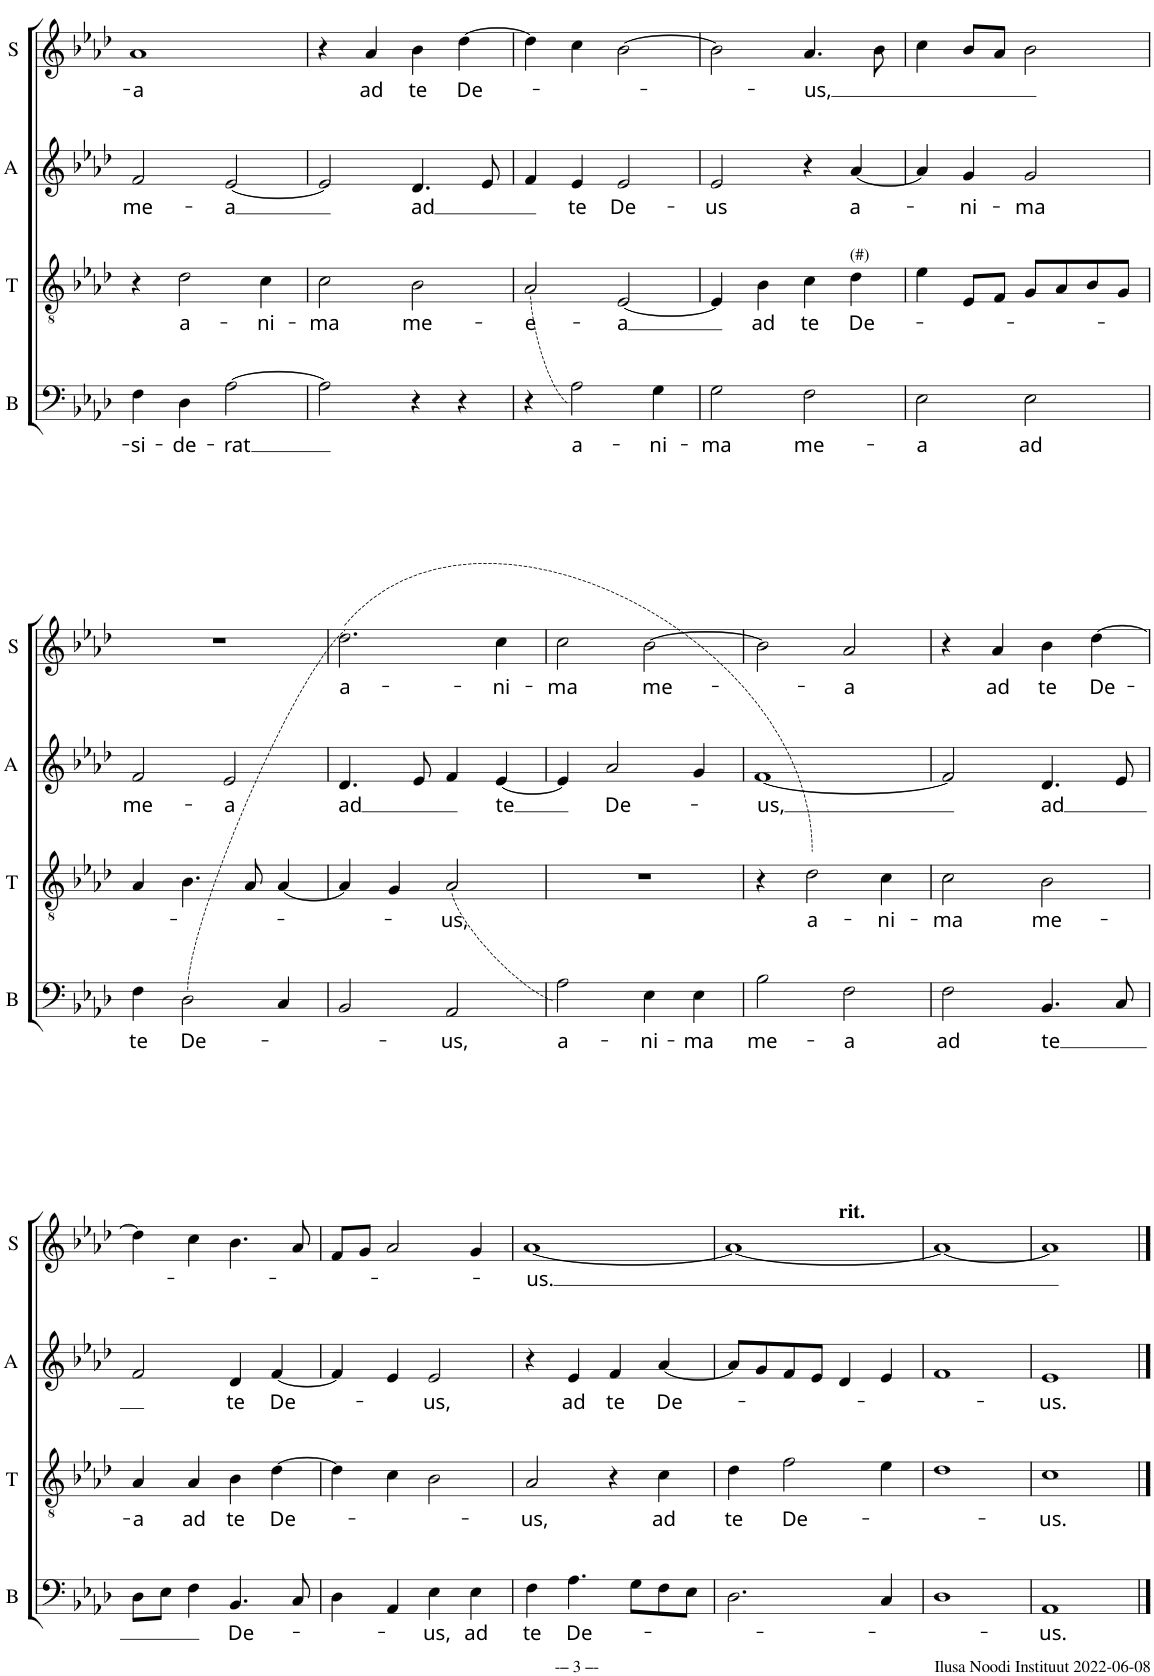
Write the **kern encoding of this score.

**kern	**text	**kern	**text	**kern	**text	**kern	**text
*part4	*part4	*part3	*part3	*part2	*part2	*part1	*part1
*staff4	*staff4	*staff3	*staff3	*staff2	*staff2	*staff1	*staff1
*I"B	*	*I"T	*	*I"A	*	*I"S	*
*I'B	*	*I'T	*	*I'A	*	*I'S	*
!!LO:PB:g=z
*clefF4	*	*clefGv2	*	*clefG2	*	*clefG2	*
*Trd4c7	*	*	*	*Trd1c2	*	*	*
*k[b-e-a-d-]	*	*k[b-e-a-d-]	*	*k[b-e-a-d-]	*	*k[b-e-a-d-]	*
*M4/4	*	*M4/4	*	*M4/4	*	*M4/4	*
*met(c)	*	*met(c)	*	*met(c)	*	*met(c)	*
=43	=43	=43	=43	=43	=43	=43	=43
!	!LO:LY:b	!	!	!	!LO:LY:b	!	!LO:LY:b
4F\	-si-	4r	.	2f/	me-	1a-	-a
!	!LO:LY:b	!	!LO:LY:b	!	!	!	!
4D-\	-de-	2d-\	a-	.	.	.	.
!	!LO:LY:b	!	!	!	!LO:LY:b	!	!
[2A-\	-rat	.	.	[2e-/	-a	.	.
!	!	!	!LO:LY:b	!	!	!	!
.	.	4c\	-ni-	.	.	.	.
=44	=44	=44	=44	=44	=44	=44	=44
!	!	!	!LO:LY:b	!	!	!	!
2A-\]	.	2c\	-ma	2e-/]	.	4r	.
!	!	!	!	!	!	!	!LO:LY:b
.	.	.	.	.	.	4a-/	ad
!	!	!	!LO:LY:b	!	!LO:LY:b	!	!LO:LY:b
4r	.	2B-\	me-	4.d-/	ad	4b-\	te
!	!	!	!	!	!	!	!LO:LY:b
4r	.	.	.	.	.	[4dd-\	De-
.	.	.	.	8e-/	.	.	.
=45	=45	=45	=45	=45	=45	=45	=45
!	!	!	!LO:LY:b	!	!	!	!
4r	.	(2A-/	-e-	4f/	.	4dd-\]	.
!	!LO:LY:b	!	!	!	!LO:LY:b	!	!
2A-\)	a-	.	.	4e-/	te	4cc\	.
!	!	!	!LO:LY:b	!	!LO:LY:b	!	!
.	.	[2E-/	-a	2e-/	De-	[2b-\	.
!	!LO:LY:b	!	!	!	!	!	!
4G\	-ni-	.	.	.	.	.	.
=46	=46	=46	=46	=46	=46	=46	=46
!	!LO:LY:b	!	!	!	!LO:LY:b	!	!
2G\	-ma	4E-/]	.	2e-/	-us	2b-\]	.
!	!	!	!LO:LY:b	!	!	!	!
.	.	4B-\	ad	.	.	.	.
!	!LO:LY:b	!	!LO:LY:b	!	!	!	!LO:LY:b
2F\	me-	4c\	te	4r	.	4.a-/	-us,
!	!	!LO:TX:a:t=(#)	!	!	!	!	!
!	!	!	!LO:LY:b	!	!LO:LY:b	!	!
.	.	4d-\	De-	[4a-/	a-	.	.
.	.	.	.	.	.	8b-\	.
=47	=47	=47	=47	=47	=47	=47	=47
!	!LO:LY:b	!	!	!	!	!	!
2E-\	-a	4e-\	.	4a-/]	.	4cc\	.
!	!	!	!	!	!LO:LY:b	!	!
.	.	8E-/L	.	4g/	-ni-	8b-/L	.
.	.	8F/J	.	.	.	8a-/J	.
!	!LO:LY:b	!	!	!	!LO:LY:b	!	!
2E-\	ad	8G/L	.	2g/	-ma	2b-\	.
.	.	8A-/	.	.	.	.	.
.	.	8B-/	.	.	.	.	.
.	.	8G/J	.	.	.	.	.
!!LO:LB:g=z
=48	=48	=48	=48	=48	=48	=48	=48
!	!LO:LY:b	!	!	!	!LO:LY:b	!	!
4F\	te	4A-/	.	2f/	me-	1r	.
!	!LO:LY:b	!	!	!	!	!	!
2D-\	De-	4.B-\	.	.	.	.	.
!	!	!	!	!	!LO:LY:b	!	!
.	.	.	.	2e-/	-a	.	.
.	.	8A-/	.	.	.	.	.
4C/	.	[4A-/	.	.	.	.	.
=49	=49	=49	=49	=49	=49	=49	=49
!	!	!	!	!	!LO:LY:b	!	!LO:LY:b
2BB-/	.	4A-/]	.	4.d-/	ad	((2.dd-\	a-
.	.	4G/	.	.	.	.	.
.	.	.	.	8e-/	.	.	.
!	!LO:LY:b	!	!LO:LY:b	!	!	!	!
2AA-/	-us,	(2A-/	-us,	4f/	.	.	.
!	!	!	!	!	!LO:LY:b	!	!LO:LY:b
.	.	.	.	[4e-/	te	4cc\	-ni-
=50	=50	=50	=50	=50	=50	=50	=50
!	!LO:LY:b	!	!	!	!	!	!LO:LY:b
2A-\)	a-	1r	.	4e-/]	.	2cc\	-ma
!	!	!	!	!	!LO:LY:b	!	!
.	.	.	.	2a-/	De-	.	.
!	!LO:LY:b	!	!	!	!	!	!LO:LY:b
4E-\	-ni-	.	.	.	.	[2b-\	me-
!	!LO:LY:b	!	!	!	!	!	!
4E-\	-ma	.	.	4g/	.	.	.
=51	=51	=51	=51	=51	=51	=51	=51
!	!LO:LY:b	!	!	!	!LO:LY:b	!	!
2B-\	me-	4r	.	[1f	-us,	2b-\]	.
!	!	!	!LO:LY:b	!	!	!	!
.	.	2d-\)	a-	.	.	.	.
!	!LO:LY:b	!	!	!	!	!	!LO:LY:b
2F\	-a	.	.	.	.	2a-/	-a
!	!	!	!LO:LY:b	!	!	!	!
.	.	4c\	-ni-	.	.	.	.
=52	=52	=52	=52	=52	=52	=52	=52
!	!LO:LY:b	!	!LO:LY:b	!	!	!	!
2F\	ad	2c\	-ma	2f/]	.	4r	.
!	!	!	!	!	!	!	!LO:LY:b
.	.	.	.	.	.	4a-/	ad
!	!LO:LY:b	!	!LO:LY:b	!	!LO:LY:b	!	!LO:LY:b
4.BB-/	te	2B-\	me-	4.d-/	ad	4b-\	te
!	!	!	!	!	!	!	!LO:LY:b
.	.	.	.	.	.	[4dd-\	De-
8C/	.	.	.	8e-/	.	.	.
!!LO:LB:g=z
=53	=53	=53	=53	=53	=53	=53	=53
!	!	!	!LO:LY:b	!	!	!	!
8D-\L	.	4A-/	-a	2f/	.	4dd-\]	.
8E-\J	.	.	.	.	.	.	.
!	!	!	!LO:LY:b	!	!	!	!
4F\	.	4A-/	ad	.	.	4cc\	.
!	!LO:LY:b	!	!LO:LY:b	!	!LO:LY:b	!	!
4.BB-/	De-	4B-\	te	4d-/	te	4.b-\	.
!	!	!	!LO:LY:b	!	!LO:LY:b	!	!
.	.	[4d-\	De-	[4f/	De-	.	.
8C/	.	.	.	.	.	8a-/	.
=54	=54	=54	=54	=54	=54	=54	=54
4D-\	.	4d-\]	.	4f/]	.	8f/L	.
.	.	.	.	.	.	8g/J	.
4AA-/	.	4c\	.	4e-/	.	2a-/	.
!	!LO:LY:b	!	!	!	!LO:LY:b	!	!
4E-\	-us,	2B-\	.	2e-/	-us,	.	.
!	!LO:LY:b	!	!	!	!	!	!
4E-\	ad	.	.	.	.	4g/	.
=55	=55	=55	=55	=55	=55	=55	=55
!	!LO:LY:b	!	!LO:LY:b	!	!	!	!LO:LY:b
4F\	te	2A-/	-us,	4r	.	[1a-	-us.
!	!LO:LY:b	!	!	!	!LO:LY:b	!	!
4.A-\	De-	.	.	4e-/	ad	.	.
!	!	!	!	!	!LO:LY:b	!	!
.	.	4r	.	4f/	te	.	.
8G\L	.	.	.	.	.	.	.
!	!	!	!LO:LY:b	!	!LO:LY:b	!	!
8F\	.	4c\	ad	[4a-/	De-	.	.
8E-\J	.	.	.	.	.	.	.
=56	=56	=56	=56	=56	=56	=56	=56
!	!	!	!LO:LY:b	!	!	!	!
*	*	*	*	*	*	*^	*
2.D-\	.	4d-\	te	8a-/L]	.	1a-_	2ryy	.
.	.	.	.	8g/	.	.	.	.
!	!	!	!LO:LY:b	!	!	!	!	!
.	.	2f\	De-	8f/	.	.	.	.
.	.	.	.	8e-/J	.	.	.	.
!	!	!	!	!	!	!	!LO:TX:a:B:t=rit.	!
.	.	.	.	4d-/	.	.	2ryy	.
4C/	.	4e-\	.	4e-/	.	.	.	.
*	*	*	*	*	*	*v	*v	*
=57	=57	=57	=57	=57	=57	=57	=57
1D-	.	1d-	.	1f	.	1a-_	.
=58	=58	=58	=58	=58	=58	=58	=58
!	!LO:LY:b	!	!LO:LY:b	!	!LO:LY:b	!	!
1AA-	-us.	1c	-us.	1e-	-us.	1a-]	.
==	==	==	==	==	==	==	==
*-	*-	*-	*-	*-	*-	*-	*-
